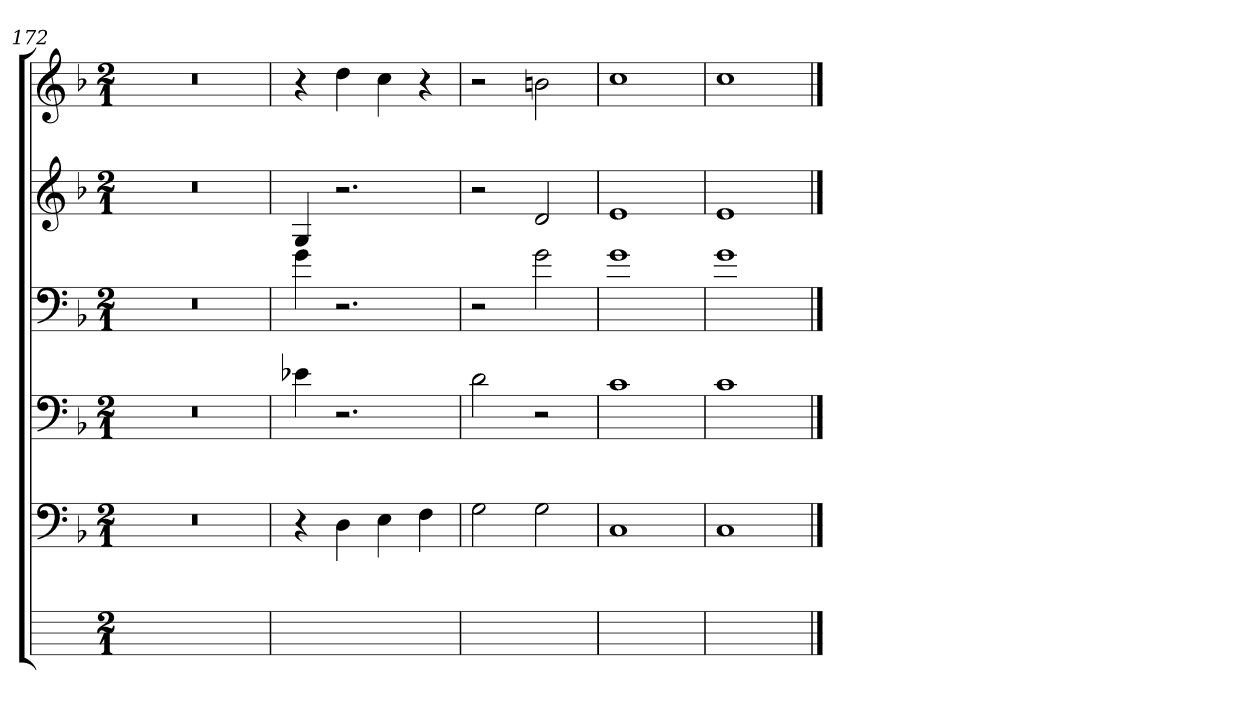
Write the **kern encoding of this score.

**kern	**kern	**kern	**kern	**kern	**kern
*part6	*part5	*part4	*part3	*part2	*part1
*staff6	*staff5	*staff4	*staff3	*staff2	*staff1
*	*clefF4	*clefF4	*clefF4	*clefG2	*clefG2
*	*k[b-]	*k[b-]	*k[b-]	*k[b-]	*k[b-]
*	*F:	*F:	*F:	*F:	*F:
*M2/1	*M2/1	*M2/1	*M2/1	*M2/1	*M2/1
=172	=172	=172	=172	=172	=172
0ryy	0r	0r	0r	0r	0r
=173	=173	=173	=173	=173	=173
1ryy	4r	4e-Xi	4gj	4G	4r
.	4D	2.r	2.r	2.r	4dd
.	4E	.	.	.	4cc
.	4F	.	.	.	4r
=174	=174	=174	=174	=174	=174
1ryy	2G	2d	2r	2r	2r
.	2G	2r	2gj	2d	2bn
=175	=175	=175	=175	=175	=175
1ryy	1C	1c	1gj	1e	1cc
=176	=176	=176	=176	=176	=176
1ryy	1C	1cj	1gj	1e	1ccj
==	==	==	==	==	==
*-	*-	*-	*-	*-	*-
